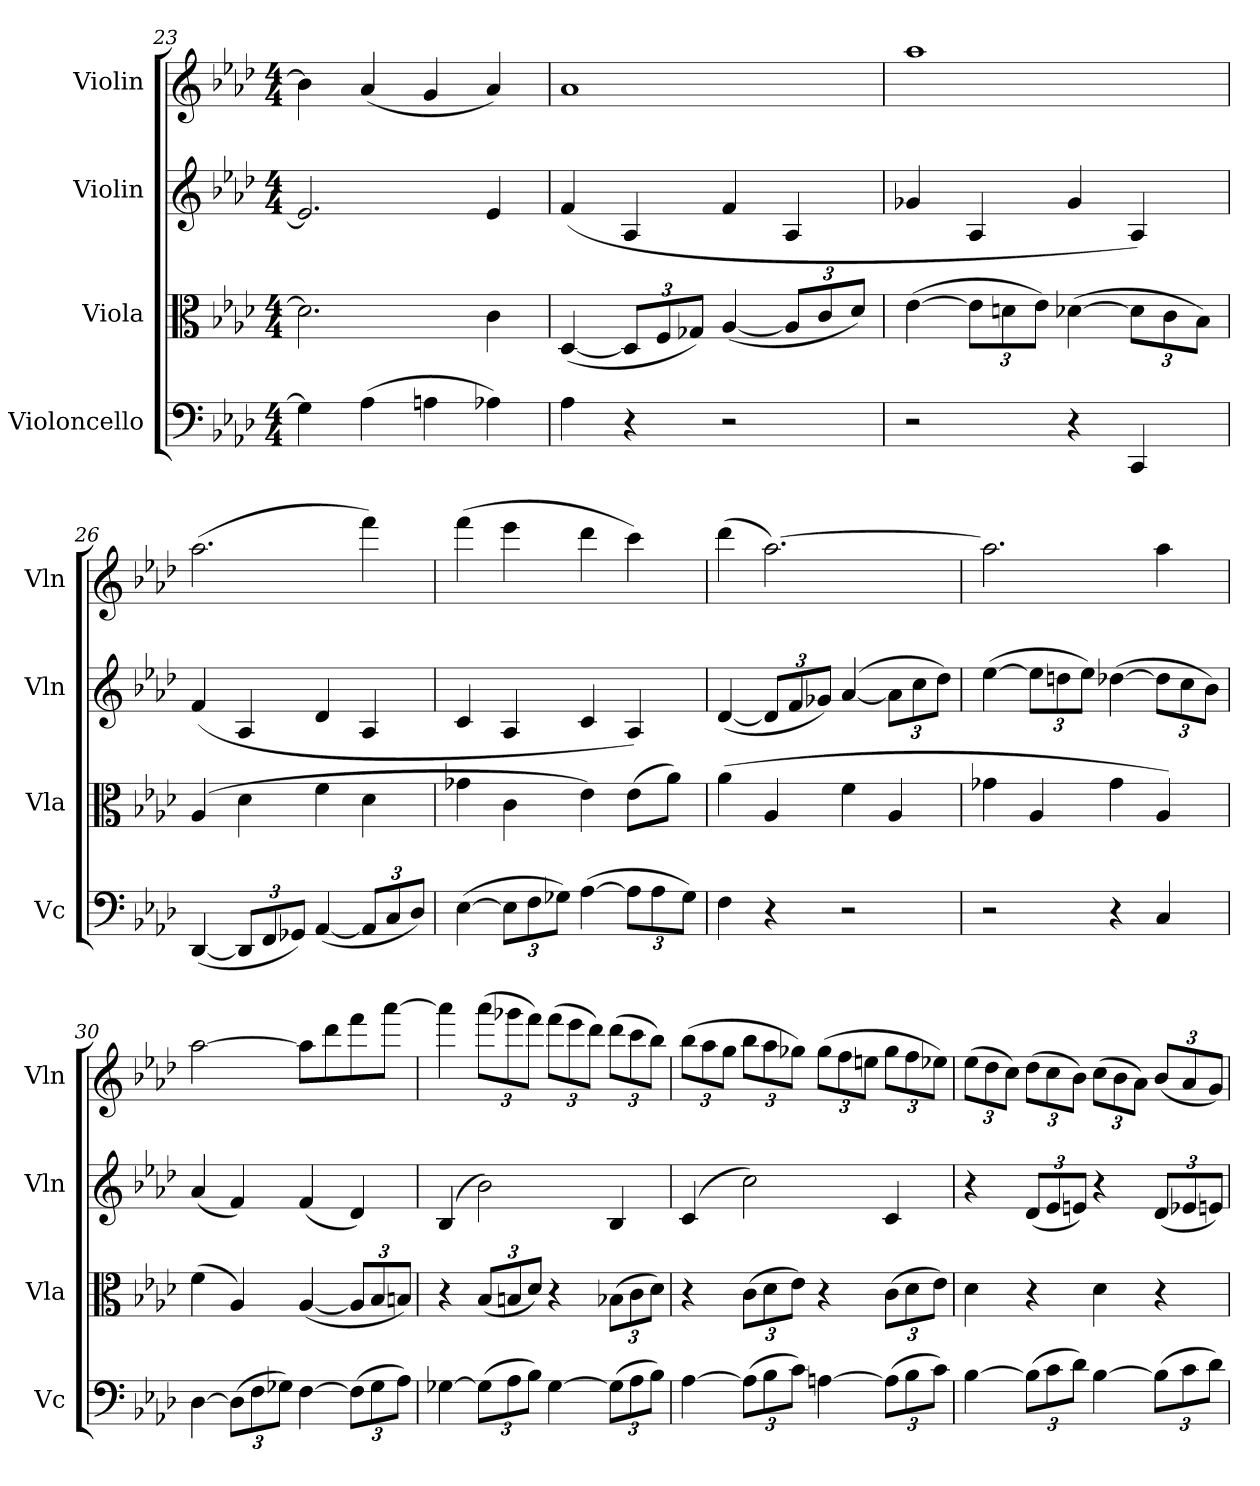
**kern	**kern	**kern	**kern
*part4	*part3	*part2	*part1
*staff4	*staff3	*staff2	*staff1
*I"Violoncello	*I"Viola	*I"Violin	*I"Violin
*I'Vc	*I'Vla	*I'Vln	*I'Vln
*clefF4	*clefC3	*clefG2	*clefG2
*k[b-e-a-d-]	*k[b-e-a-d-]	*k[b-e-a-d-]	*k[b-e-a-d-]
*f:	*f:	*f:	*f:
*M4/4	*M4/4	*M4/4	*M4/4
=23	=23	=23	=23
4G-\]	2.d-\]	2.e-/]	4b-\]
(4A-\	.	.	(4a-/
4An\	.	.	4g/
4A-X\)	4c\	4e-/	4a-/)
=24	=24	=24	=24
4A-\	([4D-/	(4f/	1a-
4r	12D-/L]	4A-/	.
.	12F/	.	.
.	12G-X/J)	.	.
2r	([4A-/	4f/	.
.	12A-/L]	4A-/	.
.	12c/	.	.
.	12d-/J)	.	.
=25	=25	=25	=25
2r	([4e-\	4g-X/	1aa-
.	12e-\L]	4A-/	.
.	12dn\	.	.
.	12e-\J)	.	.
4r	([4d-X\	4g-/	.
4CC/	12d-\L]	4A-/)	.
.	12c\	.	.
.	12B-\J)	.	.
=26	=26	=26	=26
([4DD-/	(4A-/	(4f/	(2.aa-\
12DD-/L]	4d-\	4A-/	.
12FF/	.	.	.
12GG-X/J)	.	.	.
([4AA-/	4f\	4d-/	.
12AA-/L]	4d-\	4A-/	4fff\)
12C/	.	.	.
12D-/J)	.	.	.
=27	=27	=27	=27
([4E-\	4g-X\	4c/	(4fff\
12E-\L]	4c\	4A-/	4eee-\
12F\	.	.	.
12G-X\J)	.	.	.
([4A-\	4e-\)	4c/	4ddd-\
12A-\L]	(8e-\L	4A-/)	4ccc\)
12A-\	.	.	.
.	8a-\J)	.	.
12G-\J)	.	.	.
=28	=28	=28	=28
4F\	(4a-\	([4d-/	(4ddd-\
4r	4A-/	12d-/L]	[2.aa-\)
.	.	12f/	.
.	.	12g-X/J)	.
2r	4f\	([4a-/	.
.	4A-/	12a-\L]	.
.	.	12cc\	.
.	.	12dd-\J)	.
=29	=29	=29	=29
2r	4g-X\	([4ee-\	2.aa-\]
.	4A-/	12ee-\L]	.
.	.	12ddn\	.
.	.	12ee-\J)	.
4r	4g-\	([4dd-X\	.
4C/	4A-/)	12dd-\L]	4aa-\
.	.	12cc\	.
.	.	12b-\J)	.
=30	=30	=30	=30
[4D-\	(4f\	(4a-/	[2aa-\
(12D-\L]	4A-/)	4f/)	.
12F\	.	.	.
12G-X\J)	.	.	.
[4F\	([4A-/	(4f/	8aa-\L]
.	.	.	8ddd-\
(12F\L]	12A-/L]	4d-/)	8fff\
12G-\	12B-/	.	.
.	.	.	[8aaa-\J
12A-\J)	12Bn/J)	.	.
=31	=31	=31	=31
[4G-X\	4r	(4B-/	4aaa-\]
(12G-\L]	(12B-/L	2b-\)	(12aaa-\L
12A-\	12Bn/	.	12ggg-X\
12B-\J)	12d-/J)	.	12fff\J)
[4G-\	4r	.	(12fff\L
.	.	.	12eee-\
.	.	.	12ddd-\J)
(12G-\L]	(12B-X\L	4B-/	(12ddd-\L
12A-\	12c\	.	12ccc\
12B-\J)	12d-\J)	.	12bb-\J)
=32	=32	=32	=32
[4A-\	4r	(4c/	(12bb-\L
.	.	.	12aa-\
.	.	.	12gg\J
(12A-\L]	(12c\L	2cc\)	12bb-\L
12B-\	12d-\	.	12aa-\
12c\J)	12e-\J)	.	12gg-X\J)
[4An\	4r	.	(12gg-\L
.	.	.	12ff\
.	.	.	12een\J
(12A\L]	(12c\L	4c/	12gg-\L
12B-\	12d-\	.	12ff\
12c\J)	12e-\J)	.	12ee-X\J)
=33	=33	=33	=33
[4B-\	4d-\	4r	(12ee-\L
.	.	.	12dd-\
.	.	.	12cc\J)
(12B-\L]	4r	(12d-/L	(12dd-\L
12c\	.	12e-/	12cc\
12d-\J)	.	12en/J)	12b-\J)
[4B-\	4d-\	4r	(12cc\L
.	.	.	12b-\
.	.	.	12a-\J)
(12B-\L]	4r	(12d-/L	(12b-/L
12c\	.	12e-X/	12a-/
12d-\J)	.	12en/J)	12g/J)
=	=	=	=
*-	*-	*-	*-
